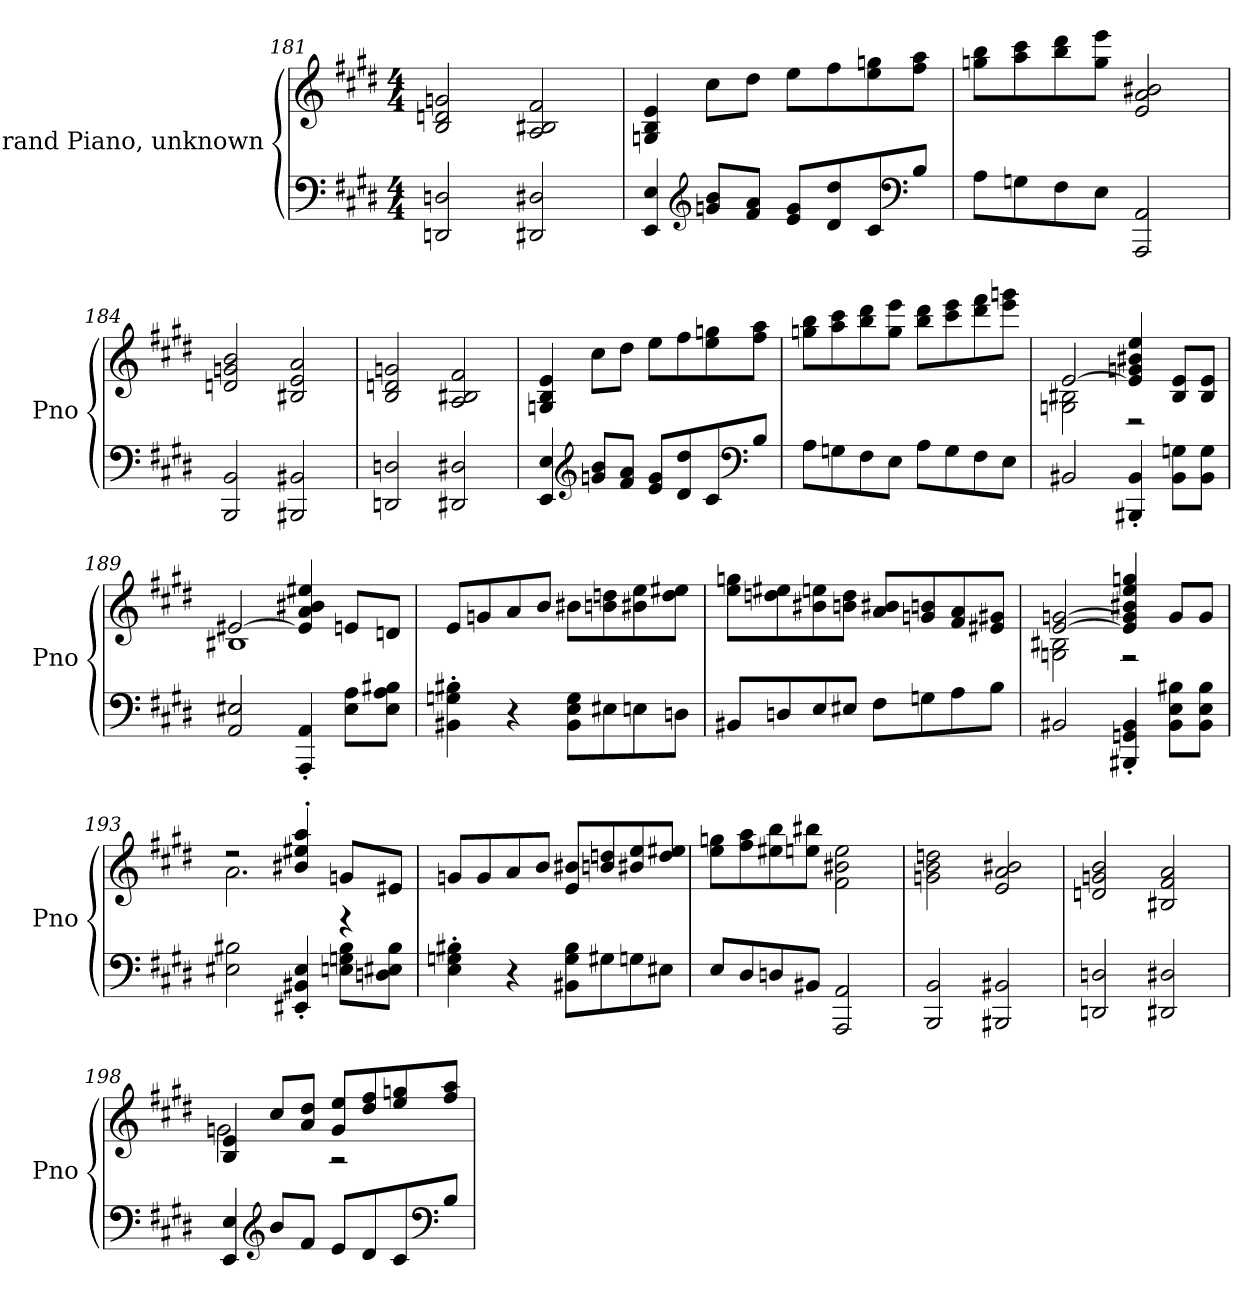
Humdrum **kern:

**kern	**kern
*part1	*part1
*staff2	*staff1
*I"Grand Piano, unknown	*
*I'Pno	*
*clefF4	*clefG2
*k[f#c#g#d#]	*k[f#c#g#d#]
*M4/4	*M4/4
=181	=181
2DDn/ 2Dn/	2B/ 2dn/ 2gn/
2DD#X/ 2D#X/	2A/ 2B#X/ 2f#/
!!LO:LB:g=z
=182	=182
4EE/ 4E/	4Gn/ 4B/ 4e/
*clefG2	*
8gn/ 8b/L	8cc#\L
8f#/ 8a/J	8dd#\J
8e/ 8g/L	8ee\L
8d#/ 8dd#/	8ff#\
8c#/	8ee\ 8ggn\
*clefF4	*
8B/J	8ff#\ 8aa\J
=183	=183
8A\L	8ggn\ 8bb\L
8Gn\	8aa\ 8ccc#\
8F#\	8bb\ 8ddd#\
8E\J	8gg\ 8eee\J
2AAA/ 2AA/	2e/ 2a/ 2b#X/
=184	=184
2BBB/ 2BB/	2dn/ 2gn/ 2b/
2BBB#X/ 2BB#X/	2B#X/ 2e/ 2a/
=185	=185
2DDn/ 2Dn/	2B/ 2dn/ 2gn/
2DD#X/ 2D#X/	2A/ 2B#X/ 2f#/
=186	=186
4EE/ 4E/	4Gn/ 4B/ 4e/
*clefG2	*
8gn/ 8b/L	8cc#\L
8f#/ 8a/J	8dd#\J
8e/ 8g/L	8ee\L
8d#/ 8dd#/	8ff#\
8c#/	8ee\ 8ggn\
*clefF4	*
8B/J	8ff#\ 8aa\J
!!LO:LB:g=z
=187	=187
8A\L	8ggn\ 8bb\L
8Gn\	8aa\ 8ccc#\
8F#\	8bb\ 8ddd#\
8E\J	8gg\ 8eee\J
8A\L	8bb\ 8ddd#\L
8G\	8ccc#\ 8eee\
8F#\	8ddd#\ 8fff#\
8E\J	8eee\ 8gggn\J
=188	=188
*	*^
2BB#X/	[2e/	2Gn\ 2B#X\
4BBB#X/' 4BB#/'	4e/] 4gn/ 4b#X/ 4ee/	2r
8BB#\ 8Gn\L	8B#/ 8e/L	.
8BB#\ 8G\J	8B#/ 8e/J	.
=189	=189	=189
2AA/ 2E#X/	[2e#X/	1B#X
4AAA/' 4AA/'	4e#/] 4a/ 4b#X/ 4ee#X/	.
8E#\ 8A\L	8en/L	.
8E#\ 8A\ 8B#X\J	8dn/J	.
*	*v	*v
=190	=190
4BB#X\' 4Gn\' 4B#X\'	8e/L
.	8gn/
4r	8a/
.	8b/J
8BB#\ 8E\ 8G\L	8b#X\L
8E#X\	8bn\ 8ddn\
8En\	8b#X\ 8ee\
8Dn\J	8dd\ 8ee#X\J
!!LO:PB:g=z
=191	=191
8BB#X/L	8ee\ 8ggn\L
8Dn/	8ddn\ 8ee#X\
8E/	8b#X\ 8een\
8E#X/J	8bn\ 8dd\J
8F#\L	8a/ 8b#X/L
8Gn\	8gn/ 8bn/
8A\	8f#/ 8a/
8B\J	8e#X/ 8g#X/J
=192	=192
*	*^
2BB#X/	[2e/ [2gn/	2Gn\ 2B#X\
4BBB#X/' 4GGn/' 4BB#/'	4e/] 4g/] 4b#X/ 4ee/ 4ggn/	2r
8BB#\ 8E\ 8B#X\L	8g/L	.
8BB#\ 8E\ 8B#\J	8g/J	.
=193	=193	=193
2E#X\ 2B#X\	2r	2.a\
4EE#X/' 4BB#X/' 4E#/'	4b#X/' 4ee#X/' 4aa/'	.
8En\ 8Gn\ 8B#\L	8gn/L	4r
8Dn\ 8E#X\ 8B#\J	8e#X/J	.
*	*v	*v
!!LO:LB:g=z
=194	=194
4E\' 4Gn\' 4B#X\'	8gn/L
.	8g/
4r	8a/
.	8b/J
8BB#X\ 8G\ 8B#\L	8e/ 8b#X/L
8G#X\	8bn/ 8ddn/
8Gn\	8b#X/ 8ee/
8E#X\J	8dd/ 8ee#X/J
=195	=195
8E/L	8ee\ 8ggn\L
8D#/	8ff#\ 8aa\
8Dn/	8ee#X\ 8bb\
8BB#X/J	8een\ 8bb#X\J
2AAA/ 2AA/	2f#\ 2b#X\ 2ee\
=196	=196
2BBB/ 2BB/	2gn\ 2b\ 2ddn\
2BBB#X/ 2BB#X/	2e/ 2a/ 2b#X/
=197	=197
2DDn/ 2Dn/	2dn/ 2gn/ 2b/
2DD#X/ 2D#X/	2B#X/ 2f#/ 2a/
=198	=198
*	*^
4EE/ 4E/	4B/ 4e/	2gn\
*clefG2	*	*
8b/L	8cc#/L	.
8f#/J	8a/ 8dd#/J	.
8e/L	8g/ 8ee/L	2r
8d#/	8dd#/ 8ff#/	.
8c#/	8ee/ 8ggn/	.
*clefF4	*	*
8B/J	8ff#/ 8aa/J	.
*	*v	*v
=	=
*-	*-
